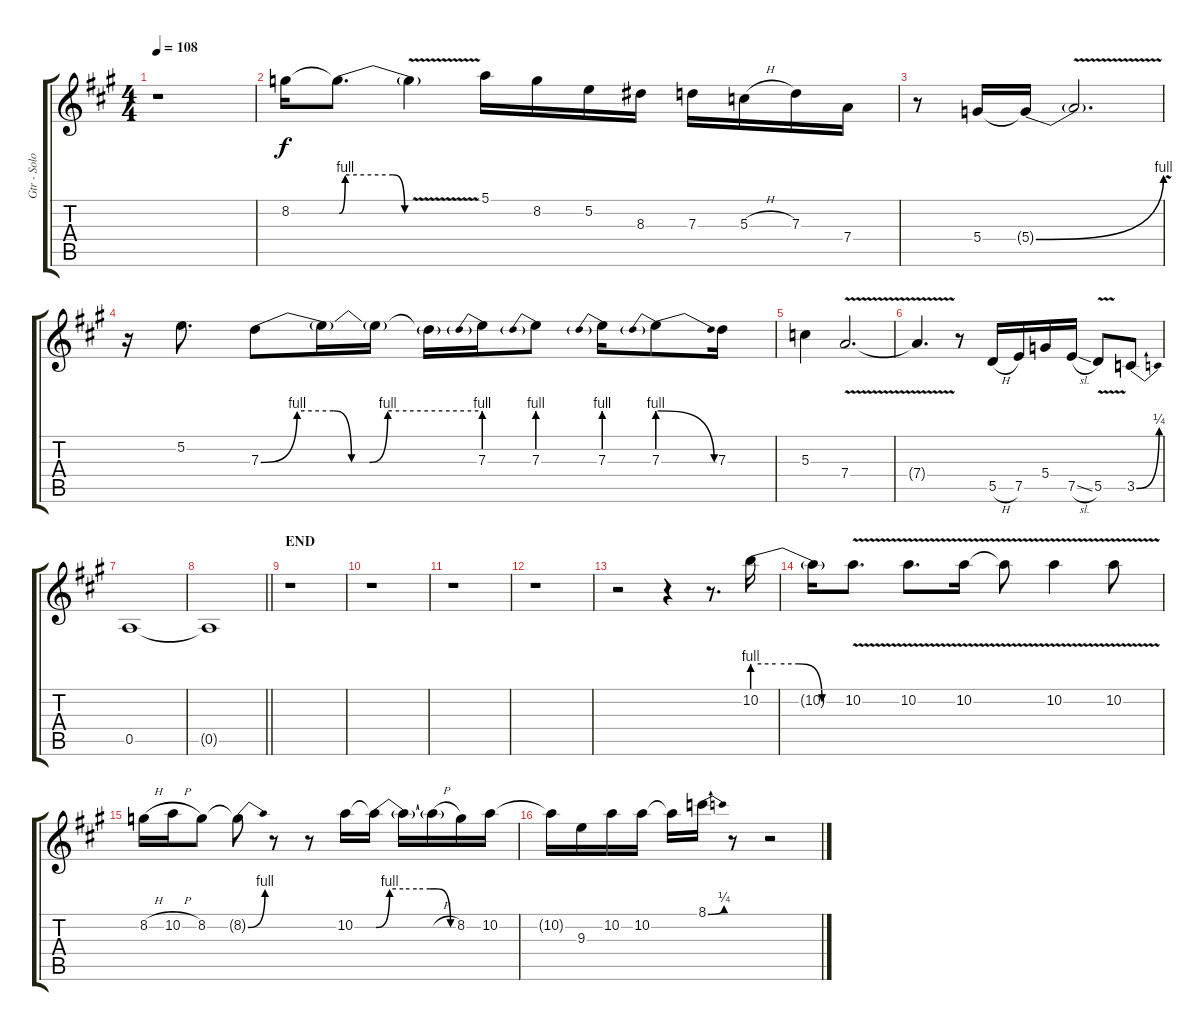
\track ("Gtr - Solo" "Gtr - Solo") {instrument overdrivenguitar}
\staff {score tabs}
\tuning (E4 B3 G3 D3 A2 E2) {hide}
\ts (4 4)
\tempo 108
\clef g2
\ks a
r.1{dy f} |
8.2.16 8.2{be (custom 0 0 5 4 45 4 55 0 60 0) t}.8{d} 8.2{v t}.4 5.1.16 8.2.16 5.2.16 8.3.16 7.3.16 5.3{h}.16 7.3.16 7.4.16 |
r.8 5.4.16 5.4{be (bend 0 0 60 4) t}.16 5.4{v t}.2{d} |
r.16 5.2.8{d} 7.3{be (custom 0 0 10 4 20 4 25 0 30 0 35 4 60 4)}.8 7.3{t}.16 7.3{t}.16 7.3{t}.16 7.3{be (prebend 0 4 60 4)}.16 7.3{be (prebend 0 4 60 4)}.8 7.3{be (prebend 0 4 60 4)}.16 7.3{be (prebendrelease 0 4 60 0)}.8 7.3.16 |
5.3.4 7.4{v}.2{d} |
7.4{t}.4{d} r.8 5.5{h}.16 7.5.16 5.4.16 7.5{sl}.16 5.5{v}.8 3.5{be (bend 0 0 60 1)}.8 |
0.5.1 |
\barLineRight lightlight
0.5{t}.1 |
\section ("" "END")
r.1 |
r.1 |
r.1 |
r.1 |
r.2 r.4 r.8{d} 10.2{be (custom 0 4 15 4 30 4 45 0 60 0)}.16 |
10.2{t}.16 10.2{v}.8{d} 10.2{v}.8{d} 10.2{v}.16 10.2{t}.8 10.2{v}.4 10.2{v}.8 |
8.2{h}.16 10.2{h}.16 8.2.8 8.2{be (bend 0 0 60 4) t}.8 r.8 r.8 10.2.16 10.2{be (custom 0 0 10 4 20 4 30 4 40 4 45 4 55 0 60 0) t}.16 10.2{t}.16 10.2{h t}.16 8.2.16 10.2.16 |
10.2{t}.16 9.3.16 10.2.16 10.2.16 10.2{t}.16 8.1{be (bend 0 0 60 1)}.16 r.8 r.2
